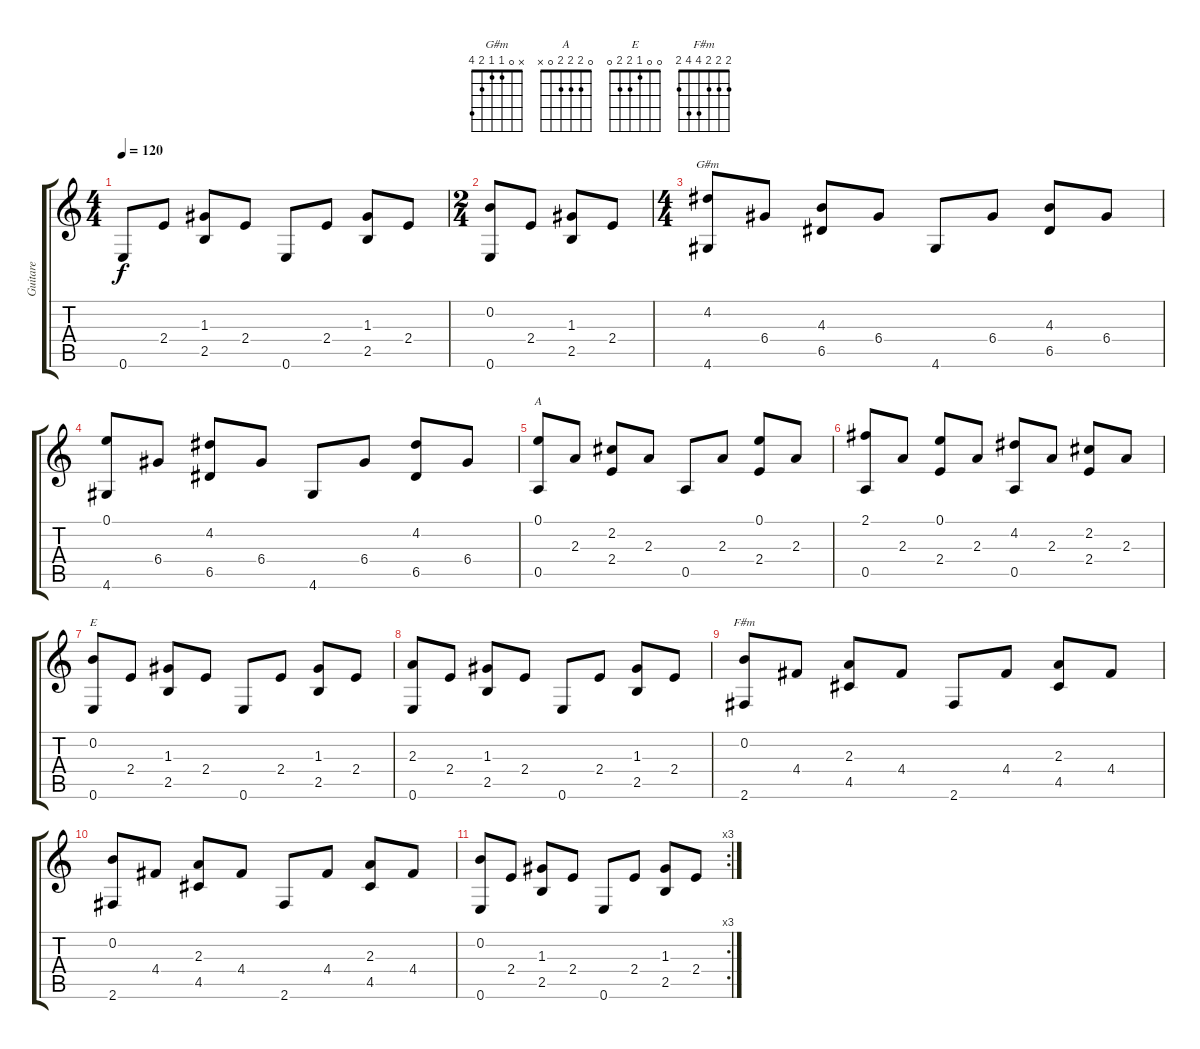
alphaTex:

\track ("Guitare" "Guitare") {instrument acousticguitarnylon}
\staff {score tabs}
\tuning (E4 B3 G3 D3 A2 E2) {hide}
\chord ("G#m" x 0 1 1 2 4)
\chord ("A" 0 2 2 2 0 x)
\chord ("E" 0 0 1 2 2 0)
\chord ("F#m" 2 2 2 4 4 2)
\ts (4 4)
\tempo 120
\clef g2
\ks c
0.6.8{dy f} 2.4.8 (1.3 2.5).8 2.4.8 0.6.8 2.4.8 (1.3 2.5).8 2.4.8 |
\ts (2 4)
(0.2 0.6).8 2.4.8 (1.3 2.5).8 2.4.8 |
\ts (4 4)
(4.2 4.6).8{ch "G#m"} 6.4.8 (4.3 6.5).8 6.4.8 4.6.8 6.4.8 (4.3 6.5).8 6.4.8 |
(0.1 4.6).8 6.4.8 (4.2 6.5).8 6.4.8 4.6.8 6.4.8 (4.2 6.5).8 6.4.8 |
(0.1 0.5).8{ch "A"} 2.3.8 (2.2 2.4).8 2.3.8 0.5.8 2.3.8 (0.1 2.4).8 2.3.8 |
(2.1 0.5).8 2.3.8 (0.1 2.4).8 2.3.8 (4.2 0.5).8 2.3.8 (2.2 2.4).8 2.3.8 |
(0.2 0.6).8{ch "E"} 2.4.8 (1.3 2.5).8 2.4.8 0.6.8 2.4.8 (1.3 2.5).8 2.4.8 |
(2.3 0.6).8 2.4.8 (1.3 2.5).8 2.4.8 0.6.8 2.4.8 (1.3 2.5).8 2.4.8 |
(0.2 2.6).8{ch "F#m"} 4.4.8 (2.3 4.5).8 4.4.8 2.6.8 4.4.8 (2.3 4.5).8 4.4.8 |
(0.2 2.6).8 4.4.8 (2.3 4.5).8 4.4.8 2.6.8 4.4.8 (2.3 4.5).8 4.4.8 |
\rc 3
(0.2 0.6).8 2.4.8 (1.3 2.5).8 2.4.8 0.6.8 2.4.8 (1.3 2.5).8 2.4.8
